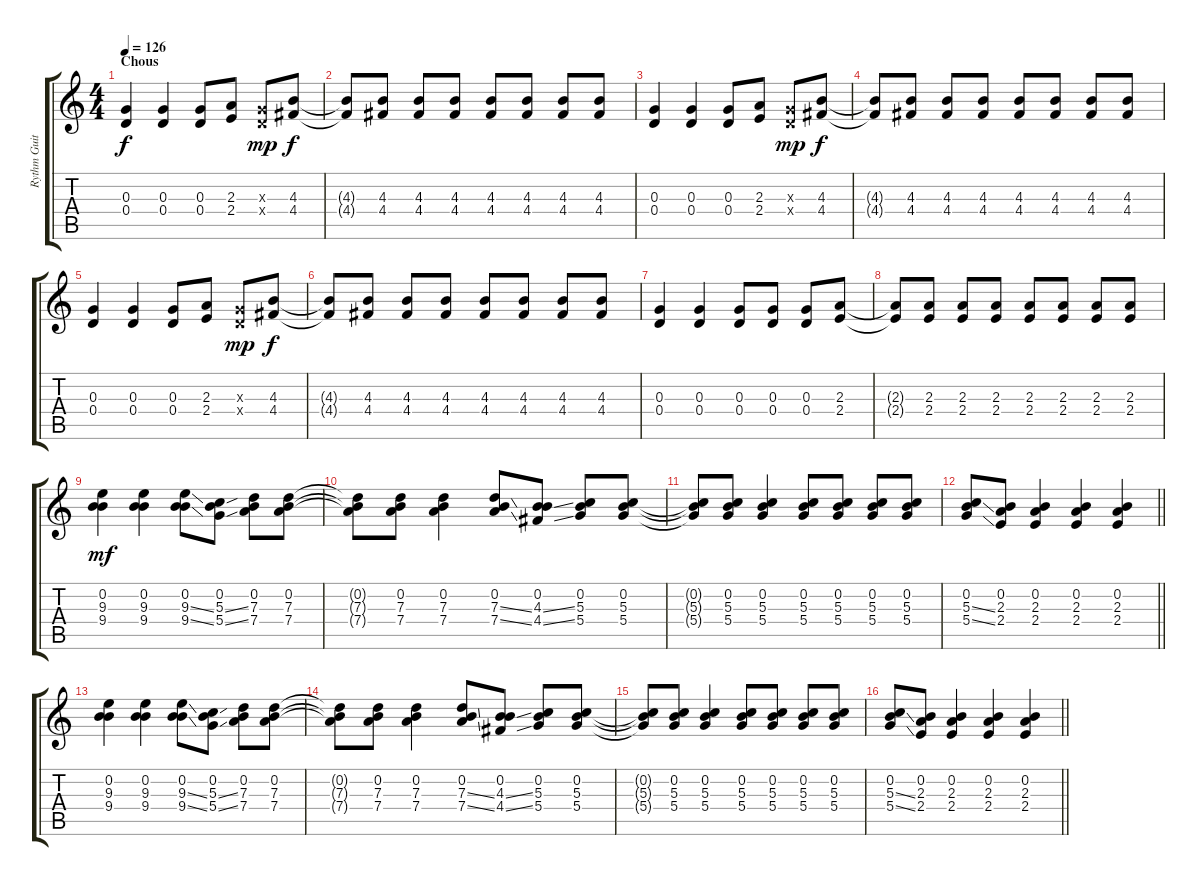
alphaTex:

\track ("Rythm Guitar" "Rythm Guit") {instrument electricguitarclean}
\staff {score tabs}
\tuning (E4 B3 G3 D3 A2 E2) {hide}
\ts (4 4)
\section ("" "Chous")
\tempo 126
\clef g2
\ks c
(0.3 0.4).4{dy f} (0.3 0.4).4 (0.3 0.4).8 (2.3 2.4).8 (0.3{x} 0.4{x}).8{dy mp} (4.3 4.4).8{dy f} |
(4.3{t} 4.4{t}).8 (4.3 4.4).8 (4.3 4.4).8 (4.3 4.4).8 (4.3 4.4).8 (4.3 4.4).8 (4.3 4.4).8 (4.3 4.4).8 |
(0.3 0.4).4 (0.3 0.4).4 (0.3 0.4).8 (2.3 2.4).8 (0.3{x} 0.4{x}).8{dy mp} (4.3 4.4).8{dy f} |
(4.3{t} 4.4{t}).8 (4.3 4.4).8 (4.3 4.4).8 (4.3 4.4).8 (4.3 4.4).8 (4.3 4.4).8 (4.3 4.4).8 (4.3 4.4).8 |
(0.3 0.4).4 (0.3 0.4).4 (0.3 0.4).8 (2.3 2.4).8 (0.3{x} 0.4{x}).8{dy mp} (4.3 4.4).8{dy f} |
(4.3{t} 4.4{t}).8 (4.3 4.4).8 (4.3 4.4).8 (4.3 4.4).8 (4.3 4.4).8 (4.3 4.4).8 (4.3 4.4).8 (4.3 4.4).8 |
(0.3 0.4).4 (0.3 0.4).4 (0.3 0.4).8 (0.3 0.4).8 (0.3 0.4).8 (2.3 2.4).8 |
(2.3{t} 2.4{t}).8 (2.3 2.4).8 (2.3 2.4).8 (2.3 2.4).8 (2.3 2.4).8 (2.3 2.4).8 (2.3 2.4).8 (2.3 2.4).8 |
(0.2 9.3 9.4).4{dy mf} (0.2 9.3 9.4).4 (0.2 9.3{ss} 9.4{ss}).8 (0.2 5.3{ss} 5.4{ss}).8 (0.2 7.3 7.4).8 (0.2 7.3 7.4).8 |
(0.2{t} 7.3{t} 7.4{t}).8 (0.2 7.3 7.4).8 (0.2 7.3 7.4).4 (0.2 7.3{ss} 7.4{ss}).8 (0.2 4.3{ss} 4.4{ss}).8 (0.2 5.3 5.4).8 (0.2 5.3 5.4).8 |
(0.2{t} 5.3{t} 5.4{t}).8 (0.2 5.3 5.4).8 (0.2 5.3 5.4).4 (0.2 5.3 5.4).8 (0.2 5.3 5.4).8 (0.2 5.3 5.4).8 (0.2 5.3 5.4).8 |
\barLineRight lightlight
(0.2 5.3{ss} 5.4{ss}).8 (0.2 2.3 2.4).8 (0.2 2.3 2.4).4 (0.2 2.3 2.4).4 (0.2 2.3 2.4).4 |
(0.2 9.3 9.4).4 (0.2 9.3 9.4).4 (0.2 9.3{ss} 9.4{ss}).8 (0.2 5.3{ss} 5.4{ss}).8 (0.2 7.3 7.4).8 (0.2 7.3 7.4).8 |
(0.2{t} 7.3{t} 7.4{t}).8 (0.2 7.3 7.4).8 (0.2 7.3 7.4).4 (0.2 7.3{ss} 7.4{ss}).8 (0.2 4.3{ss} 4.4{ss}).8 (0.2 5.3 5.4).8 (0.2 5.3 5.4).8 |
(0.2{t} 5.3{t} 5.4{t}).8 (0.2 5.3 5.4).8 (0.2 5.3 5.4).4 (0.2 5.3 5.4).8 (0.2 5.3 5.4).8 (0.2 5.3 5.4).8 (0.2 5.3 5.4).8 |
\barLineRight lightlight
(0.2 5.3{ss} 5.4{ss}).8 (0.2 2.3 2.4).8 (0.2 2.3 2.4).4 (0.2 2.3 2.4).4 (0.2 2.3 2.4).4
